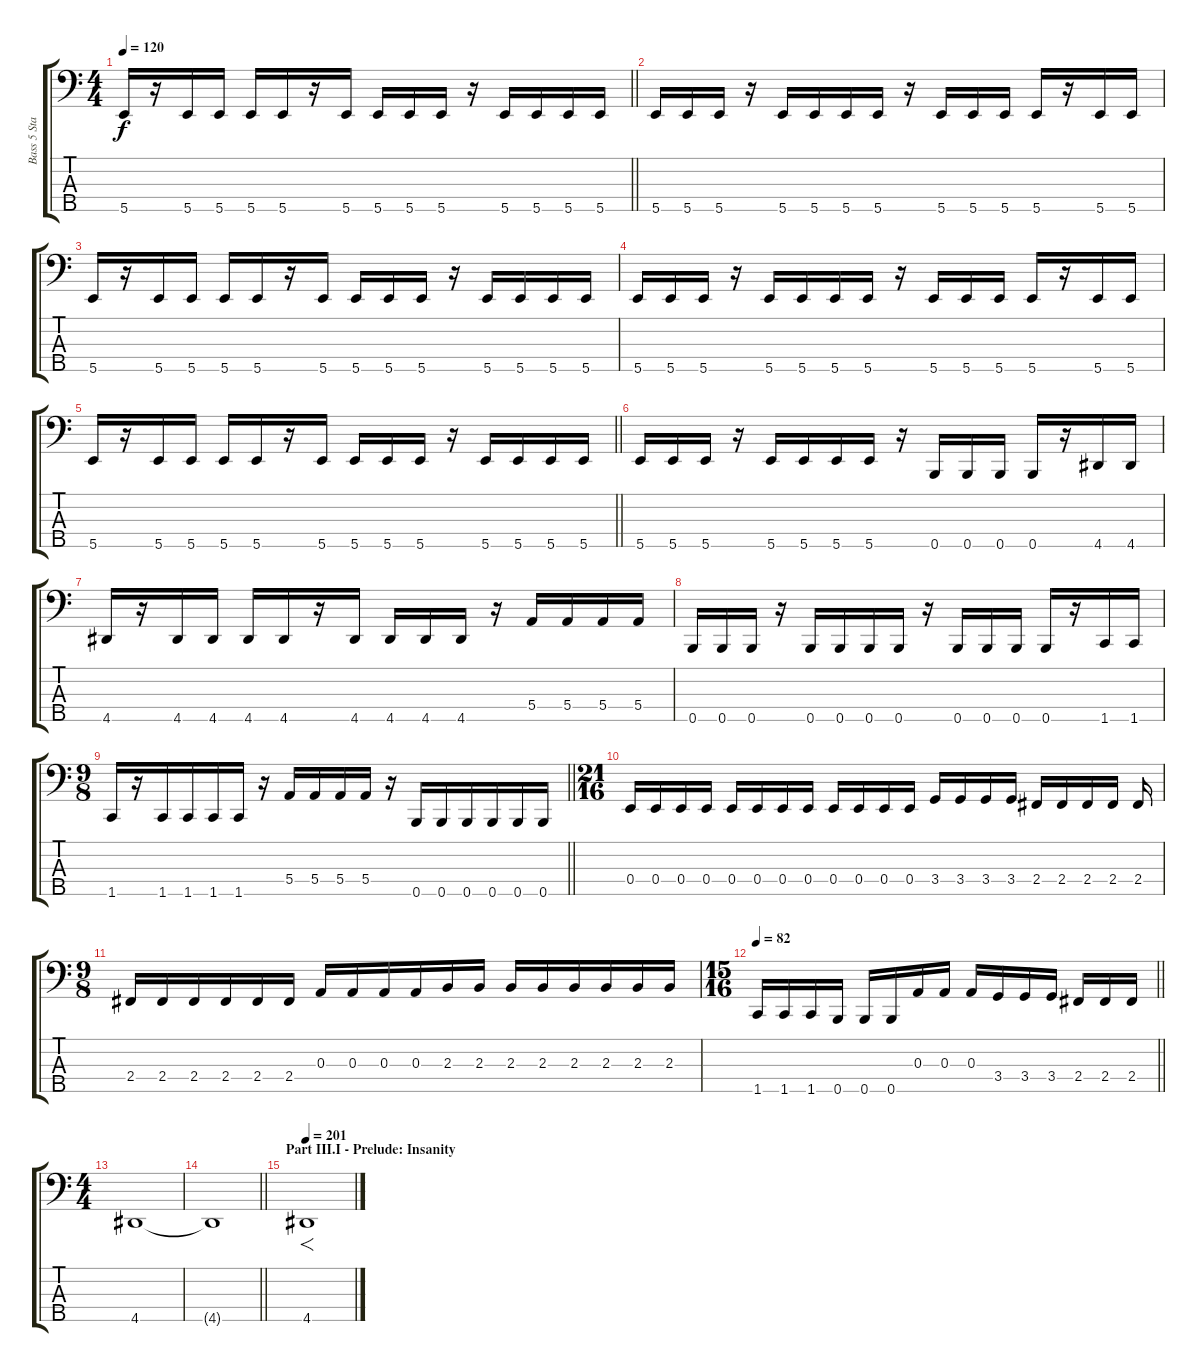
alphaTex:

\track ("Bass 5 Standard" "Bass 5 Sta") {instrument electricbassfinger}
\staff {score tabs}
\tuning (G2 D2 A1 E1 B0) {hide}
\ts (4 4)
\tempo 120
\clef f4
\barLineRight lightlight
\ks c
5.5.16{dy f} r.16 5.5.16 5.5.16 5.5.16 5.5.16 r.16 5.5.16 5.5.16 5.5.16 5.5.16 r.16 5.5.16 5.5.16 5.5.16 5.5.16 |
5.5.16 5.5.16 5.5.16 r.16 5.5.16 5.5.16 5.5.16 5.5.16 r.16 5.5.16 5.5.16 5.5.16 5.5.16 r.16 5.5.16 5.5.16 |
5.5.16 r.16 5.5.16 5.5.16 5.5.16 5.5.16 r.16 5.5.16 5.5.16 5.5.16 5.5.16 r.16 5.5.16 5.5.16 5.5.16 5.5.16 |
5.5.16 5.5.16 5.5.16 r.16 5.5.16 5.5.16 5.5.16 5.5.16 r.16 5.5.16 5.5.16 5.5.16 5.5.16 r.16 5.5.16 5.5.16 |
\barLineRight lightlight
5.5.16 r.16 5.5.16 5.5.16 5.5.16 5.5.16 r.16 5.5.16 5.5.16 5.5.16 5.5.16 r.16 5.5.16 5.5.16 5.5.16 5.5.16 |
\section ("" "")
5.5.16 5.5.16 5.5.16 r.16 5.5.16 5.5.16 5.5.16 5.5.16 r.16 0.5.16 0.5.16 0.5.16 0.5.16 r.16 4.5.16 4.5.16 |
4.5.16 r.16 4.5.16 4.5.16 4.5.16 4.5.16 r.16 4.5.16 4.5.16 4.5.16 4.5.16 r.16 5.4.16 5.4.16 5.4.16 5.4.16 |
0.5.16 0.5.16 0.5.16 r.16 0.5.16 0.5.16 0.5.16 0.5.16 r.16 0.5.16 0.5.16 0.5.16 0.5.16 r.16 1.5.16 1.5.16 |
\ts (9 8)
\barLineRight lightlight
1.5.16 r.16 1.5.16 1.5.16 1.5.16 1.5.16 r.16 5.4.16 5.4.16 5.4.16 5.4.16 r.16 0.5.16 0.5.16 0.5.16 0.5.16 0.5.16 0.5.16 |
\ts (21 16)
0.4.16 0.4.16 0.4.16 0.4.16 0.4.16 0.4.16 0.4.16 0.4.16 0.4.16 0.4.16 0.4.16 0.4.16 3.4.16 3.4.16 3.4.16 3.4.16 2.4.16 2.4.16 2.4.16 2.4.16 2.4.16 |
\ts (9 8)
2.4.16 2.4.16 2.4.16 2.4.16 2.4.16 2.4.16 0.3.16 0.3.16 0.3.16 0.3.16 2.3.16 2.3.16 2.3.16 2.3.16 2.3.16 2.3.16 2.3.16 2.3.16 |
\ts (15 16)
\tempo 82
\barLineRight lightlight
1.5.16 1.5.16 1.5.16 0.5.16 0.5.16 0.5.16 0.3.16 0.3.16 0.3.16 3.4.16 3.4.16 3.4.16 2.4.16 2.4.16 2.4.16 |
\ts (4 4)
4.5.1 |
\barLineRight lightlight
4.5{t}.1 |
\section ("" "Part III.I - Prelude: Insanity")
\tempo 201
4.5.1{f volume 16}
